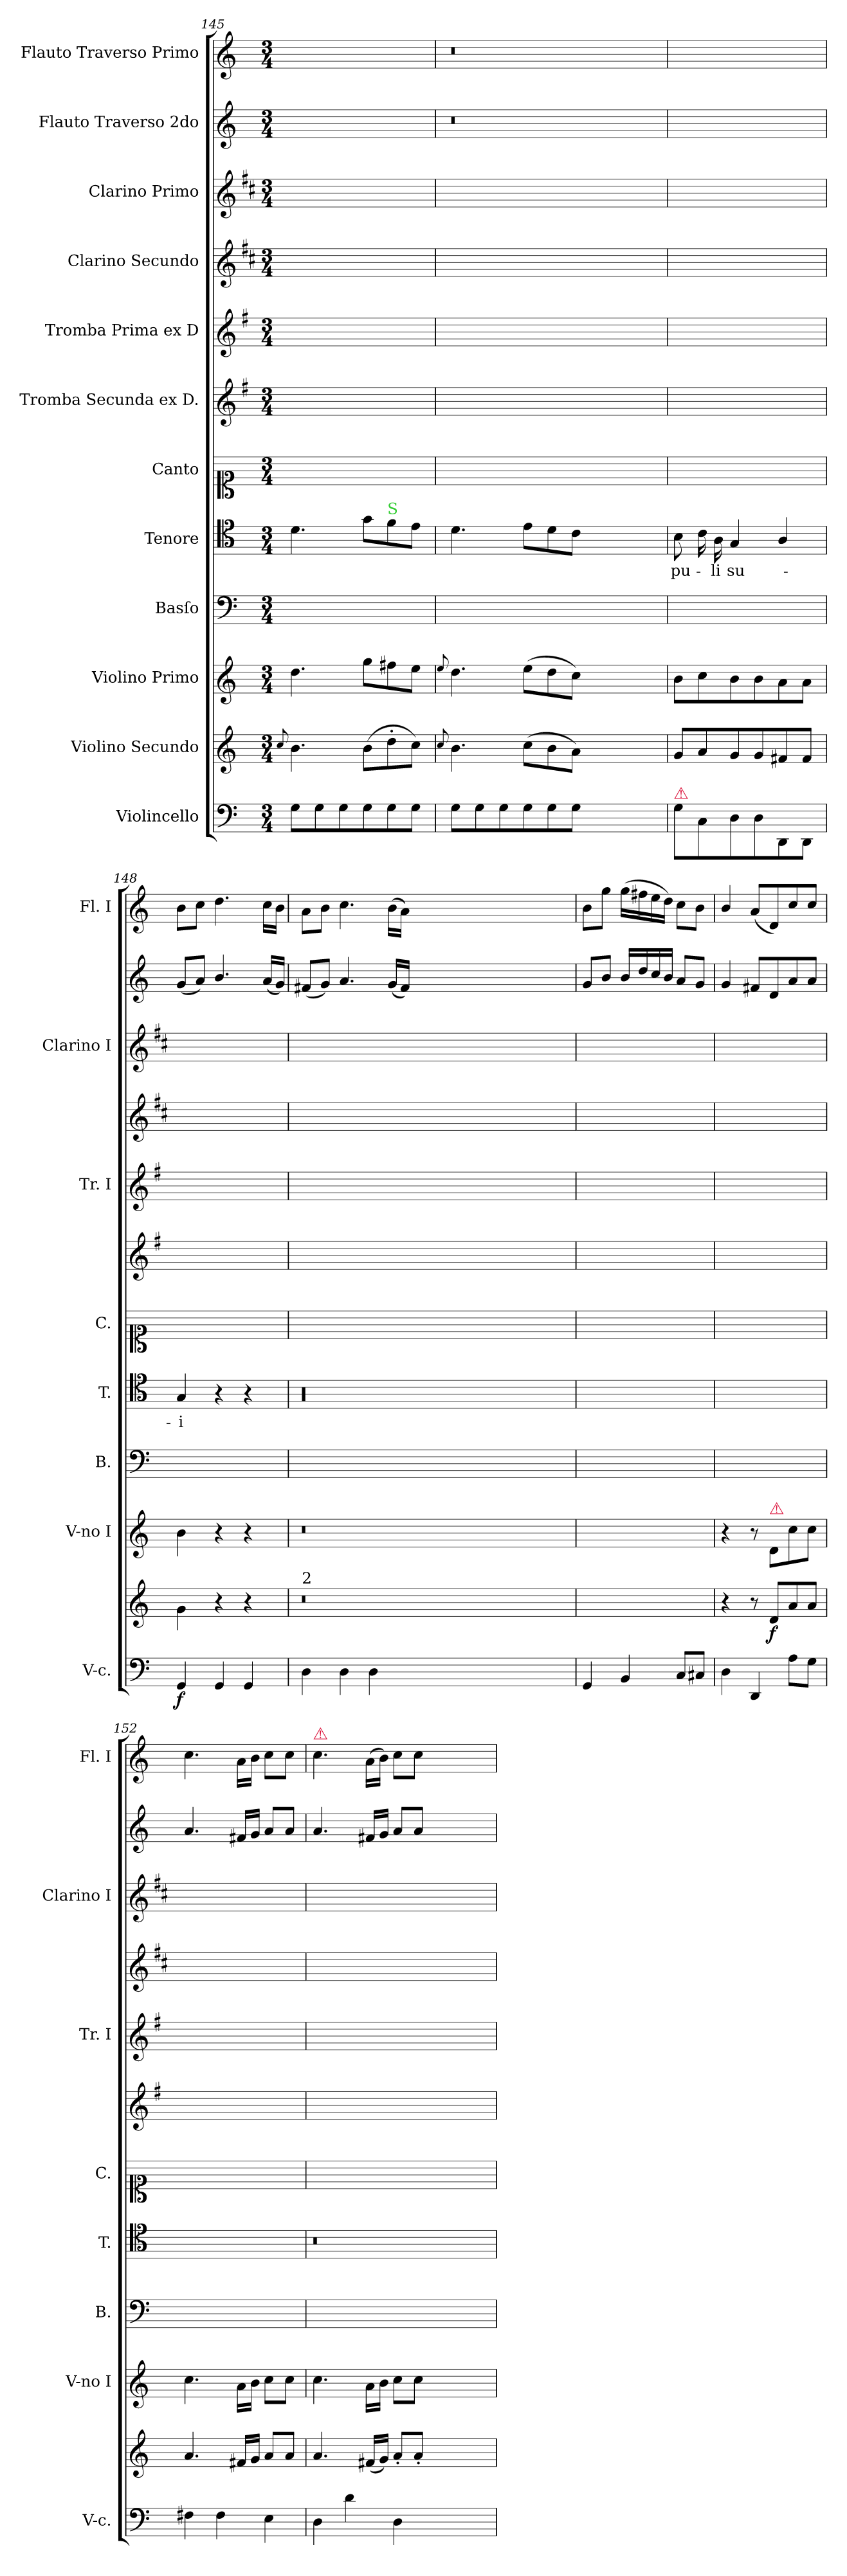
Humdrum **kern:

**kern	**dynam	**kern	**dynam	**kern	**kern	**kern	**text	**kern	**kern	**kern	**kern	**kern	**kern	**kern
*part12	*part12	*part11	*part11	*part10	*part9	*part8	*part8	*part7	*part6	*part5	*part4	*part3	*part2	*part1
*staff12	*staff12	*staff11	*staff11	*staff10	*staff9	*staff8	*staff8	*staff7	*staff6	*staff5	*staff4	*staff3	*staff2	*staff1
*I"Violincello	*	*I"Violino Secundo	*	*I"Violino Primo	*I"Basſo	*I"Tenore	*	*I"Canto	*I"Tromba Secunda ex D.	*I"Tromba Prima ex D	*I"Clarino Secundo	*I"Clarino Primo	*I"Flauto Traverso 2do	*I"Flauto Traverso Primo
*I'V-c.	*	*	*	*I'V-no I	*I'B.	*I'T.	*	*I'C.	*	*I'Tr. I	*	*I'Clarino I	*	*I'Fl. I
*clefF4	*	*clefG2	*	*clefG2	*clefF4	*clefC4	*	*clefC1	*clefG2	*clefG2	*clefG2	*clefG2	*clefG2	*clefG2
*	*	*	*	*	*	*	*	*	*ITrd4c7	*ITrd4c7	*ITrd1c2	*ITrd1c2	*	*
*k[]	*	*k[]	*	*k[]	*k[]	*k[]	*	*k[]	*k[]	*k[]	*k[]	*k[]	*k[]	*k[]
*M3/4	*	*M3/4	*	*M3/4	*M3/4	*M3/4	*	*M3/4	*M3/4	*M3/4	*M3/4	*M3/4	*M3/4	*M3/4
=145	=145	=145	=145	=145	=145	=145	=145	=145	=145	=145	=145	=145	=145	=145
.	.	8qqcc/	.	.	.	.	.	.	.	.	.	.	.	.
8G\L	.	4.b\	.	4.dd\	2.ryy	4.d\	.	2.ryy	2.ryy	2.ryy	2.ryy	2.ryy	2.ryy	2.ryy
8G\	.	.	.	.	.	.	.	.	.	.	.	.	.	.
8G\	.	.	.	.	.	.	.	.	.	.	.	.	.	.
8G\	.	(8b\L	.	8gg\L	.	8g\L	.	.	.	.	.	.	.	.
!	!	!	!	!	!	!LO:TX:a:color=limegreen:t=S	!	!	!	!	!	!	!	!
8G\	.	8dd'\	.	8ff#X\	.	8f\	.	.	.	.	.	.	.	.
8G\J	.	8cc\J)	.	8ee\J	.	8e\J	.	.	.	.	.	.	.	.
=146	=146	=146	=146	=146	=146	=146	=146	=146	=146	=146	=146	=146	=146	=146
.	.	8qqcc/	.	8qqee/	.	.	.	.	.	.	.	.	.	.
!	!	!	!	!	!	!	!	!	!	!	!	!	!LO:N:vis=0	!LO:N:vis=0
8G\L	.	4.b\	.	4.dd\	2.ryy	4.d\	.	2.ryy	2.ryy	2.ryy	2.ryy	2.ryy	1.r	1.r
8G\	.	.	.	.	.	.	.	.	.	.	.	.	.	.
8G\	.	.	.	.	.	.	.	.	.	.	.	.	.	.
8G\	.	(8cc\L	.	(8ee\L	.	8e\L	.	.	.	.	.	.	.	.
8G\	.	8b\	.	8dd\	.	8d\	.	.	.	.	.	.	.	.
8G\J	.	8a\J)	.	8cc\J)	.	8c\J	.	.	.	.	.	.	.	.
2.ryy	.	2.ryy	.	2.ryy	2.ryy	2.ryy	.	2.ryy	2.ryy	2.ryy	2.ryy	2.ryy	.	.
=147	=147	=147	=147	=147	=147	=147	=147	=147	=147	=147	=147	=147	=147	=147
!LO:TX:a:color=crimson:t=⚠	!	!	!	!	!	!	!	!	!	!	!	!	!	!
8G\L	.	8g/L	.	8b\L	2.ryy	8B\	-pu-	2.ryy	2.ryy	2.ryy	2.ryy	2.ryy	2.ryy	2.ryy
8C\	.	8a/	.	8cc\	.	16c\	.	.	.	.	.	.	.	.
.	.	.	.	.	.	16A\	-li	.	.	.	.	.	.	.
8D\	.	8g/	.	8b\	.	4G/	su-	.	.	.	.	.	.	.
8D\	.	8g/	.	8b\	.	.	.	.	.	.	.	.	.	.
8DD/	.	8f#X/	.	8a\	.	4A/	.	.	.	.	.	.	.	.
8DD/J	.	8f#/J	.	8a\J	.	.	.	.	.	.	.	.	.	.
=148	=148	=148	=148	=148	=148	=148	=148	=148	=148	=148	=148	=148	=148	=148
4GG/	f	4g\	.	4b\	2.ryy	4G/	-i	2.ryy	2.ryy	2.ryy	2.ryy	2.ryy	(8g/L	8b\L
.	.	.	.	.	.	.	.	.	.	.	.	.	8a/J)	8cc\J
4GG/	.	4r	.	4r	.	4r	.	.	.	.	.	.	4.b/	4.dd\
4GG/	.	4r	.	4r	.	4r	.	.	.	.	.	.	.	.
.	.	.	.	.	.	.	.	.	.	.	.	.	(16a/LL	16cc\LL
.	.	.	.	.	.	.	.	.	.	.	.	.	16g/JJ)	16b\JJ
=149	=149	=149	=149	=149	=149	=149	=149	=149	=149	=149	=149	=149	=149	=149
!	!	!LO:TX:a:t=2	!	!	!	!	!	!	!	!	!	!	!	!
!	!	!LO:N:vis=0	!	!LO:N:vis=0	!	!LO:N:vis=00	!	!	!	!	!	!	!	!
4D\	.	1.r	.	1.r	2.ryy	0.r	.	2.ryy	2.ryy	2.ryy	2.ryy	2.ryy	(8f#X/L	8a\L
.	.	.	.	.	.	.	.	.	.	.	.	.	8g/J)	8b\J
4D\	.	.	.	.	.	.	.	.	.	.	.	.	4.a/	4.cc\
4D\	.	.	.	.	.	.	.	.	.	.	.	.	.	.
.	.	.	.	.	.	.	.	.	.	.	.	.	(16g/LL	(16b\LL
.	.	.	.	.	.	.	.	.	.	.	.	.	16f#/JJ)	16a\JJ)
0ryy	.	.	.	.	0ryy	.	.	0ryy	0ryy	0ryy	0ryy	0ryy	0ryy	0ryy
.	.	1.ryy	.	1.ryy	.	.	.	.	.	.	.	.	.	.
4ryy	.	.	.	.	4ryy	.	.	4ryy	4ryy	4ryy	4ryy	4ryy	4ryy	4ryy
=150	=150	=150	=150	=150	=150	=150	=150	=150	=150	=150	=150	=150	=150	=150
4GG/	.	2.ryy	.	2.ryy	2.ryy	2.ryy	.	2.ryy	2.ryy	2.ryy	2.ryy	2.ryy	8g/L	8b\L
.	.	.	.	.	.	.	.	.	.	.	.	.	8b\J	8gg\J
4BB/	.	.	.	.	.	.	.	.	.	.	.	.	16b/LL	(16gg\LL
.	.	.	.	.	.	.	.	.	.	.	.	.	16dd/	16ff#X\
.	.	.	.	.	.	.	.	.	.	.	.	.	16cc/	16ee\
.	.	.	.	.	.	.	.	.	.	.	.	.	16b/JJ	16dd\JJ)
8C/L	.	.	.	.	.	.	.	.	.	.	.	.	8a/L	8cc\L
8C#X/J	.	.	.	.	.	.	.	.	.	.	.	.	8g/J	8b\J
=151	=151	=151	=151	=151	=151	=151	=151	=151	=151	=151	=151	=151	=151	=151
4D\	.	4r	.	4r	2.ryy	2.ryy	.	2.ryy	2.ryy	2.ryy	2.ryy	2.ryy	4g/	4b/
4DD/	.	8r	.	8r	.	.	.	.	.	.	.	.	8f#X/L	(8a/L
!	!	!	!	!LO:TX:a:color=crimson:t=⚠	!	!	!	!	!	!	!	!	!	!
.	.	8d/L	f	8d/L	.	.	.	.	.	.	.	.	8d/	8d/)
8A\L	.	8a/	.	8cc\	.	.	.	.	.	.	.	.	8a/	8cc\
8G\J	.	8a/J	.	8cc\J	.	.	.	.	.	.	.	.	8a/J	8cc\J
=152	=152	=152	=152	=152	=152	=152	=152	=152	=152	=152	=152	=152	=152	=152
4F#X\	.	4.a/	.	4.cc\	2.ryy	2.ryy	.	2.ryy	2.ryy	2.ryy	2.ryy	2.ryy	4.a/	4.cc\
4F#\	.	.	.	.	.	.	.	.	.	.	.	.	.	.
.	.	16f#X/LL	.	16a\LL	.	.	.	.	.	.	.	.	16f#X/LL	16a\LL
.	.	16g/JJ	.	16b\JJ	.	.	.	.	.	.	.	.	16g/JJ	16b\JJ
4E\	.	8a/L	.	8cc\L	.	.	.	.	.	.	.	.	8a/L	8cc\L
.	.	8a/J	.	8cc\J	.	.	.	.	.	.	.	.	8a/J	8cc\J
=153	=153	=153	=153	=153	=153	=153	=153	=153	=153	=153	=153	=153	=153	=153
!	!	!	!	!	!	!	!	!	!	!	!	!	!	!LO:TX:a:color=crimson:t=⚠
!	!	!	!	!	!	!LO:N:vis=0	!	!	!	!	!	!	!	!
4D\	.	4.a/	.	4.cc\	2.ryy	1.r	.	2.ryy	2.ryy	2.ryy	2.ryy	2.ryy	4.a/	4.cc\
4d\	.	.	.	.	.	.	.	.	.	.	.	.	.	.
.	.	(16f#X/LL	.	16a\LL	.	.	.	.	.	.	.	.	16f#X/LL	(16a\LL
.	.	16g/JJ)	.	16b\JJ	.	.	.	.	.	.	.	.	16g/JJ	16b\JJ)
4D\	.	8a'/L	.	8cc\L	.	.	.	.	.	.	.	.	8a/L	8cc\L
.	.	8a'/J	.	8cc\J	.	.	.	.	.	.	.	.	8a/J	8cc\J
2.ryy	.	2.ryy	.	2.ryy	2.ryy	.	.	2.ryy	2.ryy	2.ryy	2.ryy	2.ryy	2.ryy	2.ryy
=	=	=	=	=	=	=	=	=	=	=	=	=	=	=
*-	*-	*-	*-	*-	*-	*-	*-	*-	*-	*-	*-	*-	*-	*-
